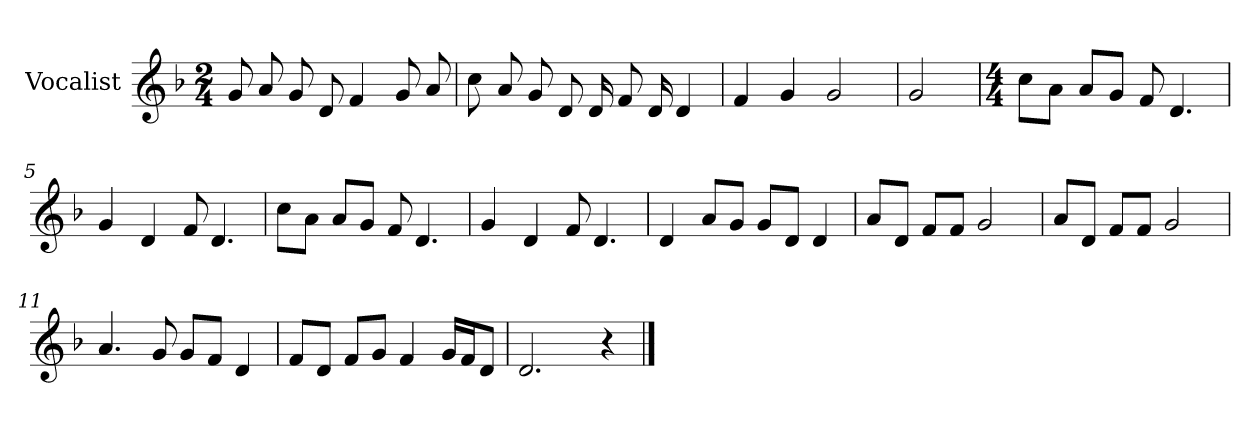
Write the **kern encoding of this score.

**kern
*part1
*staff1
*I"Vocalist
*k[b-]
*F:
*M2/4
=
8g
8a
8g
8d
4f
8g
8a
=1
8cc
8a
8g
8d
16d
8f
16d
4d
=2
4f
4g
2g
=3
2g
=4
*M4/4
8ccL
8aJ
8aL
8gJ
8f
4.d
=5
4g
4d
8f
4.d
=6
8ccL
8aJ
8aL
8gJ
8f
4.d
=7
4g
4d
8f
4.d
=8
4d
8aL
8gJ
8gL
8dJ
4d
=9
8aL
8dJ
8fL
8fJ
2g
=10
8aL
8dJ
8fL
8fJ
2g
=11
4.a
8g
8gL
8fJ
4d
=12
8fL
8dJ
8fL
8gJ
4f
16gLL
16fJ
8dJ
=13
2.d
4r
==
*-
